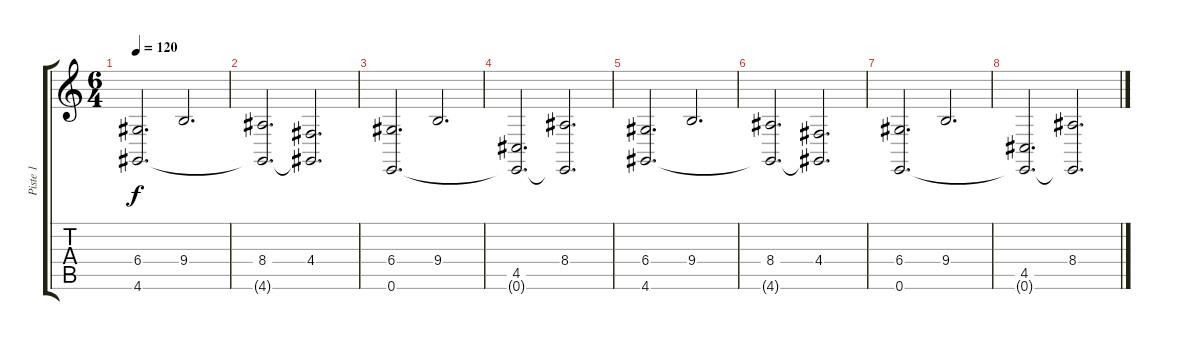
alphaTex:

\track ("Piste 1" "Piste 1") {instrument pad7halo}
\staff {score tabs}
\tuning (E4 B3 G3 D3 A2 E2) {hide}
\ts (6 4)
\tempo 120
\clef g2
\ks c
(6.4 4.6).2{d dy f} 9.4.2{d} |
(8.4 4.6{t}).2{d} (4.4 4.6{t}).2{d} |
(6.4 0.6).2{d} 9.4.2{d} |
(4.5 0.6{t}).2{d} (8.4 0.6{t}).2{d} |
(6.4 4.6).2{d} 9.4.2{d} |
(8.4 4.6{t}).2{d} (4.4 4.6{t}).2{d} |
(6.4 0.6).2{d} 9.4.2{d} |
(4.5 0.6{t}).2{d} (8.4 0.6{t}).2{d}
